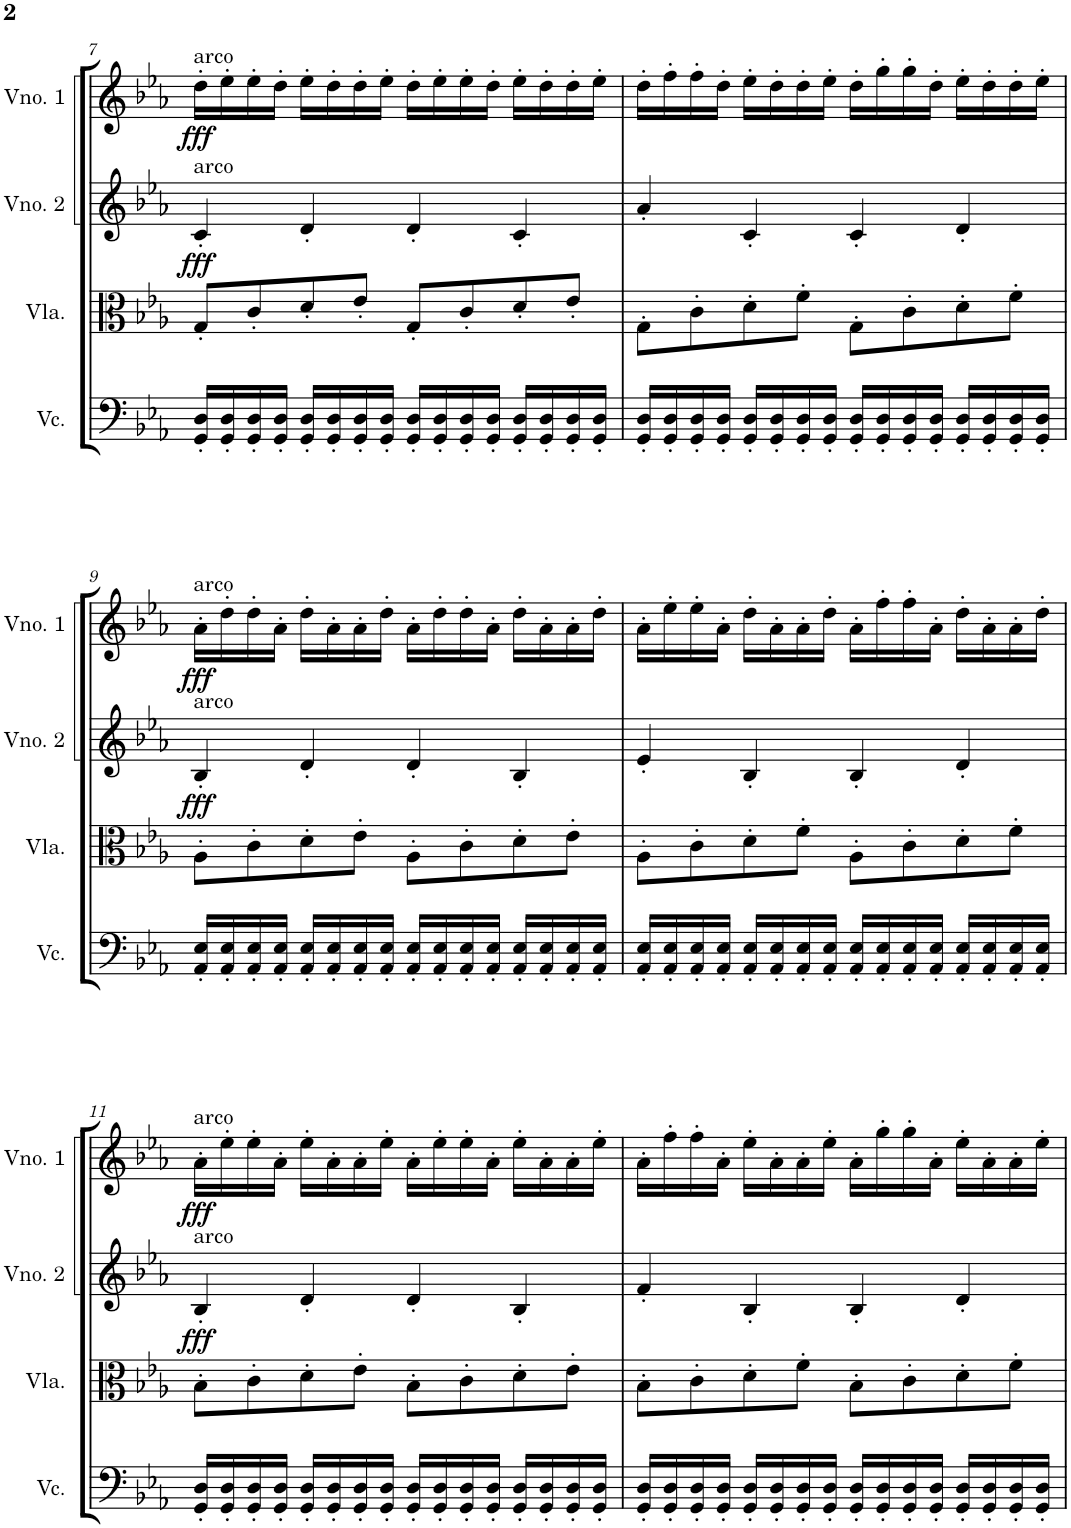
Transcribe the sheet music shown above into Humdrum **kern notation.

**kern	**kern	**kern	**dynam	**kern	**dynam
*part4	*part3	*part2	*part2	*part1	*part1
*staff4	*staff3	*staff2	*staff2	*staff1	*staff1
*I"Violoncelo	*I"Viola	*I"Violino 2	*	*I"Violino 1	*
*I'Vc.	*I'Vla.	*I'Vno. 2	*	*I'Vno. 1	*
!!LO:PB:g=z
*clefF4	*clefC3	*clefG2	*	*clefG2	*
*k[b-e-a-]	*k[b-e-a-]	*k[b-e-a-]	*	*k[b-e-a-]	*
*M4/4	*M4/4	*M4/4	*	*M4/4	*
=7	=7	=7	=7	=7	=7
!	!	!	!	!LO:TX:a:t=arco	!
!	!	!LO:TX:a:t=arco	!	!	!
!	!	!	!LO:DY:b	!	!LO:DY:b
16GG/' 16D/'LL	8G'/L	4c'/	fff	16dd'\LL	fff
16GG/' 16D/'	.	.	.	16ee-'\	.
16GG/' 16D/'	8c'/	.	.	16ee-'\	.
16GG/' 16D/'JJ	.	.	.	16dd'\JJ	.
16GG/' 16D/'LL	8d'/	4d'/	.	16ee-'\LL	.
16GG/' 16D/'	.	.	.	16dd'\	.
16GG/' 16D/'	8e-'/J	.	.	16dd'\	.
16GG/' 16D/'JJ	.	.	.	16ee-'\JJ	.
16GG/' 16D/'LL	8G'/L	4d'/	.	16dd'\LL	.
16GG/' 16D/'	.	.	.	16ee-'\	.
16GG/' 16D/'	8c'/	.	.	16ee-'\	.
16GG/' 16D/'JJ	.	.	.	16dd'\JJ	.
16GG/' 16D/'LL	8d'/	4c'/	.	16ee-'\LL	.
16GG/' 16D/'	.	.	.	16dd'\	.
16GG/' 16D/'	8e-'/J	.	.	16dd'\	.
16GG/' 16D/'JJ	.	.	.	16ee-'\JJ	.
=8	=8	=8	=8	=8	=8
16GG/' 16D/'LL	8G'\L	4a-'/	.	16dd'\LL	.
16GG/' 16D/'	.	.	.	16ff'\	.
16GG/' 16D/'	8c'\	.	.	16ff'\	.
16GG/' 16D/'JJ	.	.	.	16dd'\JJ	.
16GG/' 16D/'LL	8d'\	4c'/	.	16ee-'\LL	.
16GG/' 16D/'	.	.	.	16dd'\	.
16GG/' 16D/'	8f'\J	.	.	16dd'\	.
16GG/' 16D/'JJ	.	.	.	16ee-'\JJ	.
16GG/' 16D/'LL	8G'\L	4c'/	.	16dd'\LL	.
16GG/' 16D/'	.	.	.	16gg'\	.
16GG/' 16D/'	8c'\	.	.	16gg'\	.
16GG/' 16D/'JJ	.	.	.	16dd'\JJ	.
16GG/' 16D/'LL	8d'\	4d'/	.	16ee-'\LL	.
16GG/' 16D/'	.	.	.	16dd'\	.
16GG/' 16D/'	8f'\J	.	.	16dd'\	.
16GG/' 16D/'JJ	.	.	.	16ee-'\JJ	.
!!LO:LB:g=z
=9	=9	=9	=9	=9	=9
!	!	!	!	!LO:TX:a:t=arco	!
!	!	!LO:TX:a:t=arco	!	!	!
!	!	!	!LO:DY:b	!	!LO:DY:b
16AA-/' 16E-/'LL	8A-'\L	4B-'/	fff	16a-'\LL	fff
16AA-/' 16E-/'	.	.	.	16dd'\	.
16AA-/' 16E-/'	8c'\	.	.	16dd'\	.
16AA-/' 16E-/'JJ	.	.	.	16a-'\JJ	.
16AA-/' 16E-/'LL	8d'\	4d'/	.	16dd'\LL	.
16AA-/' 16E-/'	.	.	.	16a-'\	.
16AA-/' 16E-/'	8e-'\J	.	.	16a-'\	.
16AA-/' 16E-/'JJ	.	.	.	16dd'\JJ	.
16AA-/' 16E-/'LL	8A-'\L	4d'/	.	16a-'\LL	.
16AA-/' 16E-/'	.	.	.	16dd'\	.
16AA-/' 16E-/'	8c'\	.	.	16dd'\	.
16AA-/' 16E-/'JJ	.	.	.	16a-'\JJ	.
16AA-/' 16E-/'LL	8d'\	4B-'/	.	16dd'\LL	.
16AA-/' 16E-/'	.	.	.	16a-'\	.
16AA-/' 16E-/'	8e-'\J	.	.	16a-'\	.
16AA-/' 16E-/'JJ	.	.	.	16dd'\JJ	.
=10	=10	=10	=10	=10	=10
16AA-/' 16E-/'LL	8A-'\L	4e-'/	.	16a-'\LL	.
16AA-/' 16E-/'	.	.	.	16ee-'\	.
16AA-/' 16E-/'	8c'\	.	.	16ee-'\	.
16AA-/' 16E-/'JJ	.	.	.	16a-'\JJ	.
16AA-/' 16E-/'LL	8d'\	4B-'/	.	16dd'\LL	.
16AA-/' 16E-/'	.	.	.	16a-'\	.
16AA-/' 16E-/'	8f'\J	.	.	16a-'\	.
16AA-/' 16E-/'JJ	.	.	.	16dd'\JJ	.
16AA-/' 16E-/'LL	8A-'\L	4B-'/	.	16a-'\LL	.
16AA-/' 16E-/'	.	.	.	16ff'\	.
16AA-/' 16E-/'	8c'\	.	.	16ff'\	.
16AA-/' 16E-/'JJ	.	.	.	16a-'\JJ	.
16AA-/' 16E-/'LL	8d'\	4d'/	.	16dd'\LL	.
16AA-/' 16E-/'	.	.	.	16a-'\	.
16AA-/' 16E-/'	8f'\J	.	.	16a-'\	.
16AA-/' 16E-/'JJ	.	.	.	16dd'\JJ	.
!!LO:LB:g=z
=11	=11	=11	=11	=11	=11
!	!	!	!	!LO:TX:a:t=arco	!
!	!	!LO:TX:a:t=arco	!	!	!
!	!	!	!LO:DY:b	!	!LO:DY:b
16GG/' 16D/'LL	8B-'\L	4B-'/	fff	16a-'\LL	fff
16GG/' 16D/'	.	.	.	16ee-'\	.
16GG/' 16D/'	8c'\	.	.	16ee-'\	.
16GG/' 16D/'JJ	.	.	.	16a-'\JJ	.
16GG/' 16D/'LL	8d'\	4d'/	.	16ee-'\LL	.
16GG/' 16D/'	.	.	.	16a-'\	.
16GG/' 16D/'	8e-'\J	.	.	16a-'\	.
16GG/' 16D/'JJ	.	.	.	16ee-'\JJ	.
16GG/' 16D/'LL	8B-'\L	4d'/	.	16a-'\LL	.
16GG/' 16D/'	.	.	.	16ee-'\	.
16GG/' 16D/'	8c'\	.	.	16ee-'\	.
16GG/' 16D/'JJ	.	.	.	16a-'\JJ	.
16GG/' 16D/'LL	8d'\	4B-'/	.	16ee-'\LL	.
16GG/' 16D/'	.	.	.	16a-'\	.
16GG/' 16D/'	8e-'\J	.	.	16a-'\	.
16GG/' 16D/'JJ	.	.	.	16ee-'\JJ	.
=12	=12	=12	=12	=12	=12
16GG/' 16D/'LL	8B-'\L	4f'/	.	16a-'\LL	.
16GG/' 16D/'	.	.	.	16ff'\	.
16GG/' 16D/'	8c'\	.	.	16ff'\	.
16GG/' 16D/'JJ	.	.	.	16a-'\JJ	.
16GG/' 16D/'LL	8d'\	4B-'/	.	16ee-'\LL	.
16GG/' 16D/'	.	.	.	16a-'\	.
16GG/' 16D/'	8f'\J	.	.	16a-'\	.
16GG/' 16D/'JJ	.	.	.	16ee-'\JJ	.
16GG/' 16D/'LL	8B-'\L	4B-'/	.	16a-'\LL	.
16GG/' 16D/'	.	.	.	16gg'\	.
16GG/' 16D/'	8c'\	.	.	16gg'\	.
16GG/' 16D/'JJ	.	.	.	16a-'\JJ	.
16GG/' 16D/'LL	8d'\	4d'/	.	16ee-'\LL	.
16GG/' 16D/'	.	.	.	16a-'\	.
16GG/' 16D/'	8f'\J	.	.	16a-'\	.
16GG/' 16D/'JJ	.	.	.	16ee-'\JJ	.
=	=	=	=	=	=
*-	*-	*-	*-	*-	*-
